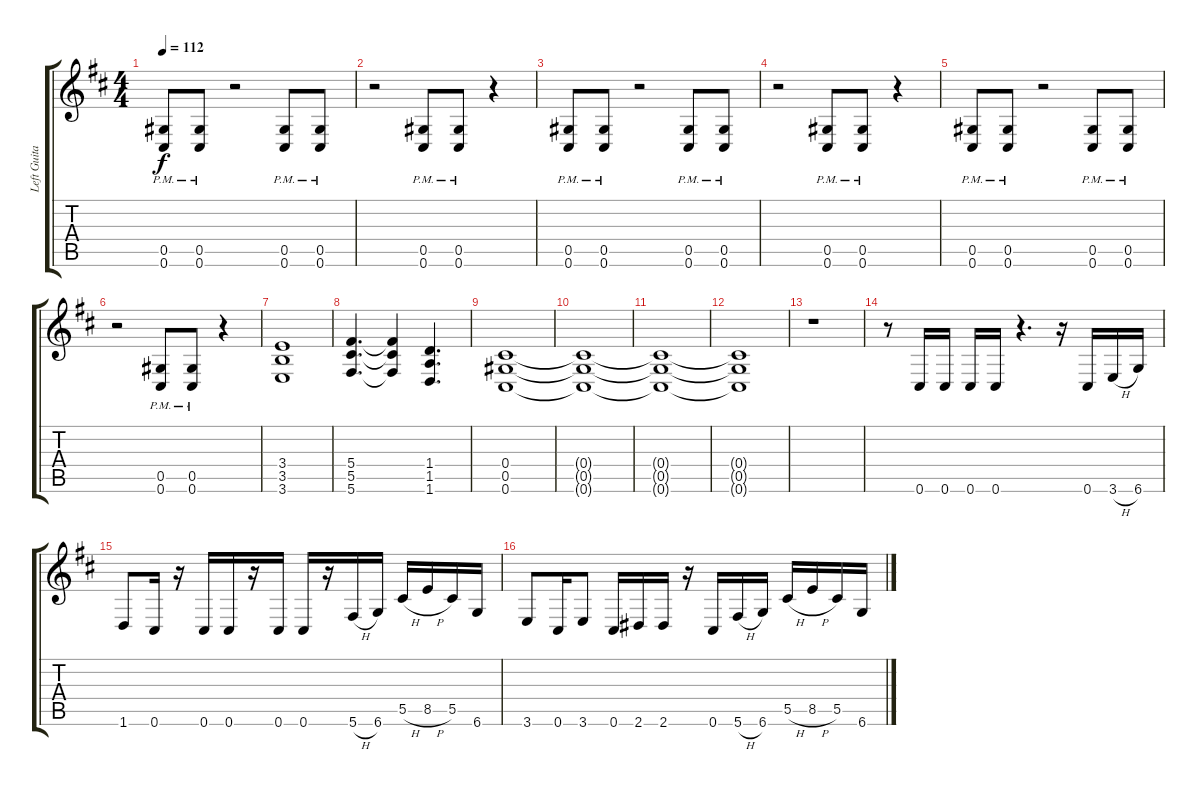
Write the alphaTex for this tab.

\track ("Left Guitar I" "Left Guita") {instrument overdrivenguitar}
\staff {score tabs}
\tuning (Eb4 Bb3 Gb3 Db3 Ab2 Db2) {hide}
\ts (4 4)
\tempo 112
\clef g2
\ks d
(0.5{pm} 0.6{pm}).8{dy f} (0.5{pm} 0.6{pm}).8 r.2 (0.5{pm} 0.6{pm}).8 (0.5{pm} 0.6{pm}).8 |
r.2 (0.5{pm} 0.6{pm}).8 (0.5{pm} 0.6{pm}).8 r.4 |
(0.5{pm} 0.6{pm}).8 (0.5{pm} 0.6{pm}).8 r.2 (0.5{pm} 0.6{pm}).8 (0.5{pm} 0.6{pm}).8 |
r.2 (0.5{pm} 0.6{pm}).8 (0.5{pm} 0.6{pm}).8 r.4 |
(0.5{pm} 0.6{pm}).8 (0.5{pm} 0.6{pm}).8 r.2 (0.5{pm} 0.6{pm}).8 (0.5{pm} 0.6{pm}).8 |
r.2 (0.5{pm} 0.6{pm}).8 (0.5{pm} 0.6{pm}).8 r.4 |
(3.4 3.5 3.6).1 |
(5.4 5.5 5.6).4{d} (5.4{t} 5.5{t} 5.6{t}).4 (1.4 1.5 1.6).4{d} |
(0.4 0.5 0.6).1 |
(0.4{t} 0.5{t} 0.6{t}).1 |
(0.4{t} 0.5{t} 0.6{t}).1 |
(0.4{t} 0.5{t} 0.6{t}).1 |
r.1 |
r.8 0.6.16 0.6.16 0.6.16 0.6.16 r.4{d} r.16 0.6.16 3.6{h}.16 6.6.16 |
1.6.8 0.6.16 r.16 0.6.16 0.6.16 r.16 0.6.16 0.6.16 r.16 5.6{h}.16 6.6.16 5.5{h}.16 8.5{h}.16 5.5.16 6.6.16 |
3.6.8 0.6.16 3.6.8 0.6.16 2.6.16 2.6.16 r.16 0.6.16 5.6{h}.16 6.6.16 5.5{h}.16 8.5{h}.16 5.5.16 6.6.16
